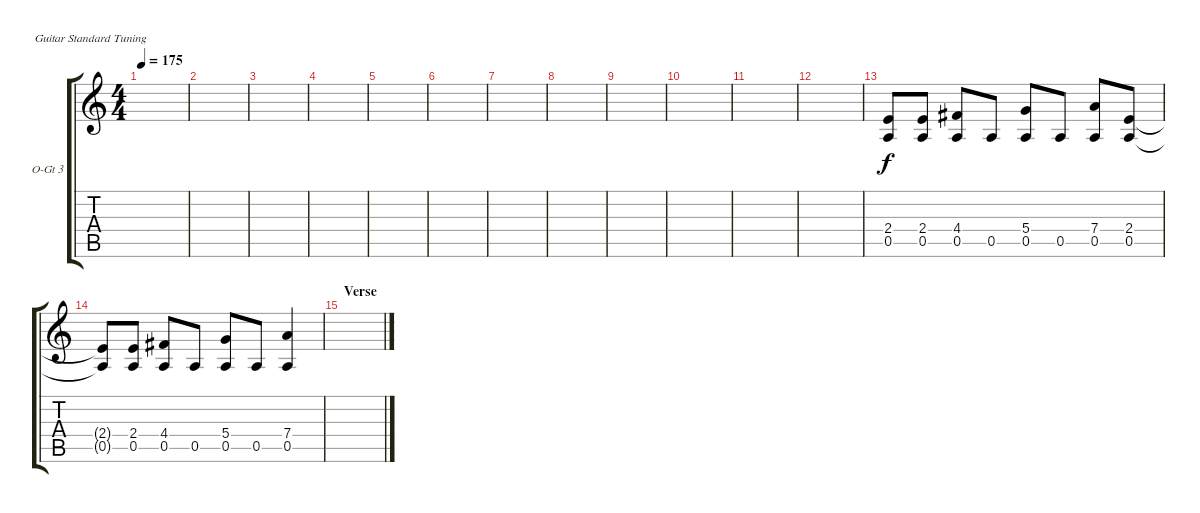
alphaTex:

\defaultSystemsLayout 4
\bracketExtendMode groupsimilarinstruments
\firstSystemTrackNameOrientation horizontal
\otherSystemsTrackNameOrientation horizontal
\track ("Overdriven Guitar 3" "O-Gt 3") {instrument overdrivenguitar}
\staff {score tabs}
\tuning (E4 B3 G3 D3 A2 E2)
\ts (4 4)
\tempo 175
\clef g2
\scale
0.333333
\ks c
|
\scale
0.333333 |
\scale
0.333333 |
\scale
0.333333 |
\scale
0.333333 |
\scale
0.333333 |
\scale
0.333333 |
\scale
0.333333 |
\scale
0.333333 |
\scale
0.333333 |
\scale
0.333333 |
\scale
0.333333 |
\scale
0.333333 (2.4 0.5).8 (2.4 0.5).8 (4.4 0.5).8 0.5.8 (5.4 0.5).8 0.5.8 (7.4 0.5).8 (2.4 0.5).8 |
\scale
0.333333 (0.5{t} 2.4{t}).8 (2.4 0.5).8 (4.4 0.5).8 0.5.8 (5.4 0.5).8 0.5.8 (7.4 0.5).4 |
\section ("" "Verse")
\scale
0.333333 |
\scale
0.333333
